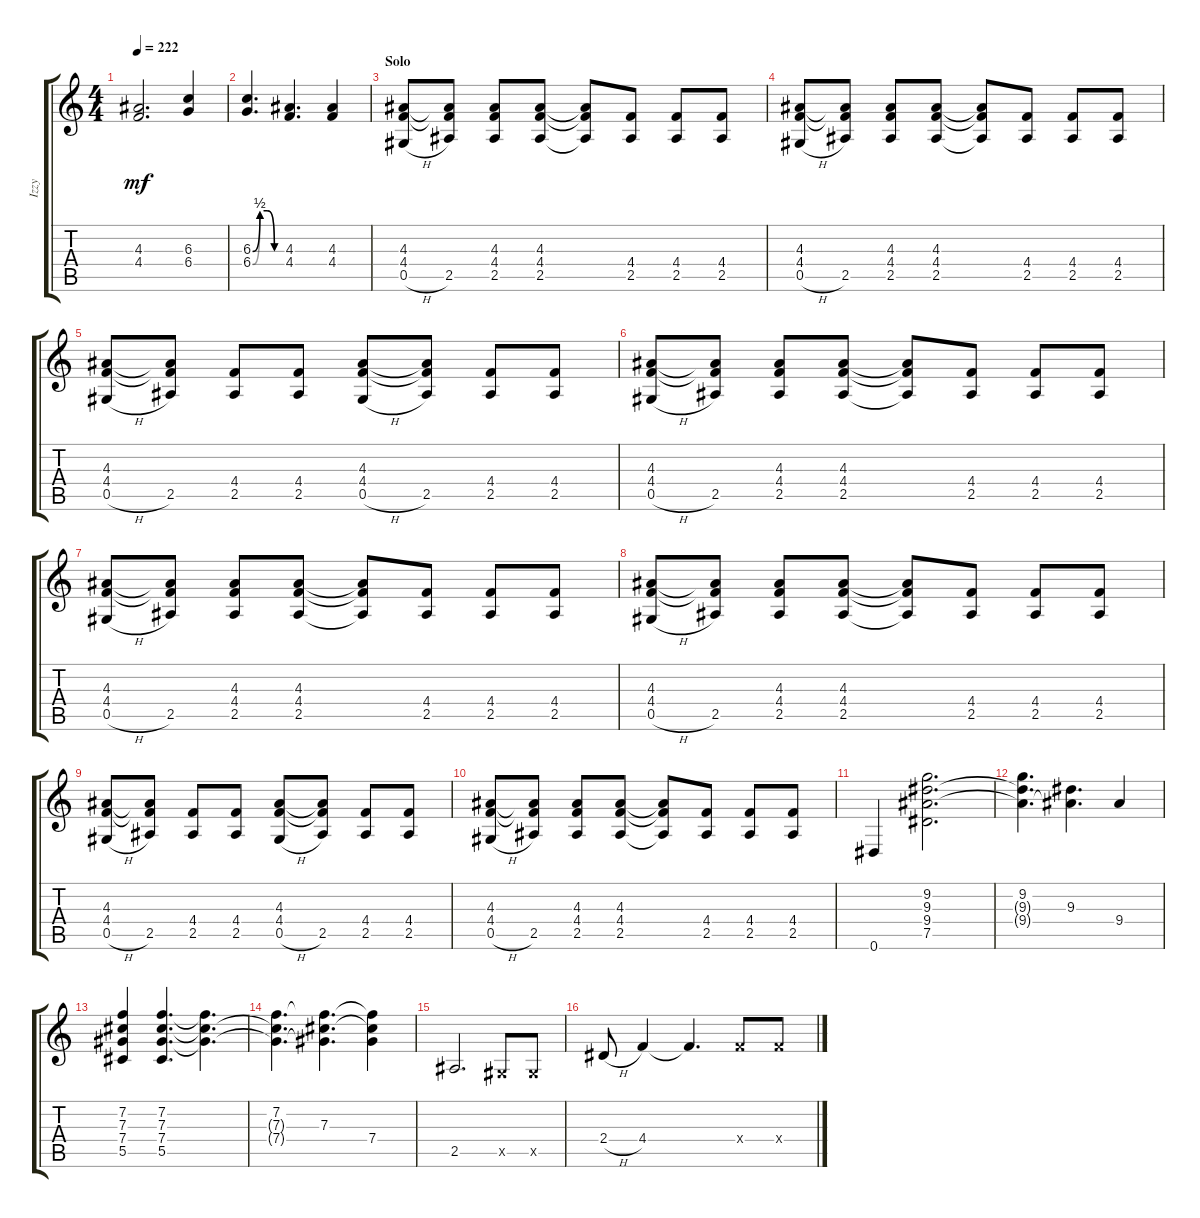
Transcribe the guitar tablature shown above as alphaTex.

\track ("Izzy" "Izzy") {instrument distortionguitar}
\staff {score tabs}
\tuning (Eb4 Bb3 Gb3 Db3 Ab2 Eb2) {hide}
\ts (4 4)
\tempo 222
\clef g2
\ks c
(4.3 4.4).2{d dy mf} (6.3 6.4).4 |
(6.3{be (custom 0 0 15 2 30 2 45 0 60 0)} 6.4{be (custom 0 0 15 2 30 2 45 0 60 0)}).4{d} (4.3 4.4).4{d} (4.3 4.4).4 |
\section ("" "Solo")
(4.3 4.4 0.5{h}).8 (4.3{t} 4.4{t} 2.5).8 (4.3 4.4 2.5).8 (4.3 4.4 2.5).8 (4.3{t} 4.4{t} 2.5{t}).8 (4.4 2.5).8 (4.4 2.5).8 (4.4 2.5).8 |
(4.3 4.4 0.5{h}).8 (4.3{t} 4.4{t} 2.5).8 (4.3 4.4 2.5).8 (4.3 4.4 2.5).8 (4.3{t} 4.4{t} 2.5{t}).8 (4.4 2.5).8 (4.4 2.5).8 (4.4 2.5).8 |
(4.3 4.4 0.5{h}).8 (4.3{t} 4.4{t} 2.5).8 (4.4 2.5).8 (4.4 2.5).8 (4.3 4.4 0.5{h}).8 (4.3{t} 4.4{t} 2.5).8 (4.4 2.5).8 (4.4 2.5).8 |
(4.3 4.4 0.5{h}).8 (4.3{t} 4.4{t} 2.5).8 (4.3 4.4 2.5).8 (4.3 4.4 2.5).8 (4.3{t} 4.4{t} 2.5{t}).8 (4.4 2.5).8 (4.4 2.5).8 (4.4 2.5).8 |
(4.3 4.4 0.5{h}).8 (4.3{t} 4.4{t} 2.5).8 (4.3 4.4 2.5).8 (4.3 4.4 2.5).8 (4.3{t} 4.4{t} 2.5{t}).8 (4.4 2.5).8 (4.4 2.5).8 (4.4 2.5).8 |
(4.3 4.4 0.5{h}).8 (4.3{t} 4.4{t} 2.5).8 (4.3 4.4 2.5).8 (4.3 4.4 2.5).8 (4.3{t} 4.4{t} 2.5{t}).8 (4.4 2.5).8 (4.4 2.5).8 (4.4 2.5).8 |
(4.3 4.4 0.5{h}).8 (4.3{t} 4.4{t} 2.5).8 (4.4 2.5).8 (4.4 2.5).8 (4.3 4.4 0.5{h}).8 (4.3{t} 4.4{t} 2.5).8 (4.4 2.5).8 (4.4 2.5).8 |
(4.3 4.4 0.5{h}).8 (4.3{t} 4.4{t} 2.5).8 (4.3 4.4 2.5).8 (4.3 4.4 2.5).8 (4.3{t} 4.4{t} 2.5{t}).8 (4.4 2.5).8 (4.4 2.5).8 (4.4 2.5).8 |
0.6.4 (9.2 9.3 9.4 7.5).2{d} |
(9.2 9.3{t} 9.4{t}).4{d} (9.3 9.4{t}).4{d} 9.4.4 |
(7.2 7.3 7.4 5.5).4 (7.2 7.3 7.4 5.5).4{d} (7.2{t} 7.3{t} 7.4{t}).4{d} |
(7.2 7.3{t} 7.4{t}).4{d} (7.2{t} 7.3 7.4{t}).4{d} (7.2{t} 7.3{t} 7.4).4 |
2.5.2{d} 0.5{x}.8 0.5{x}.8 |
2.4{h}.8 4.4.4 4.4{t}.4{d} 4.4{x}.8 4.4{x}.8
